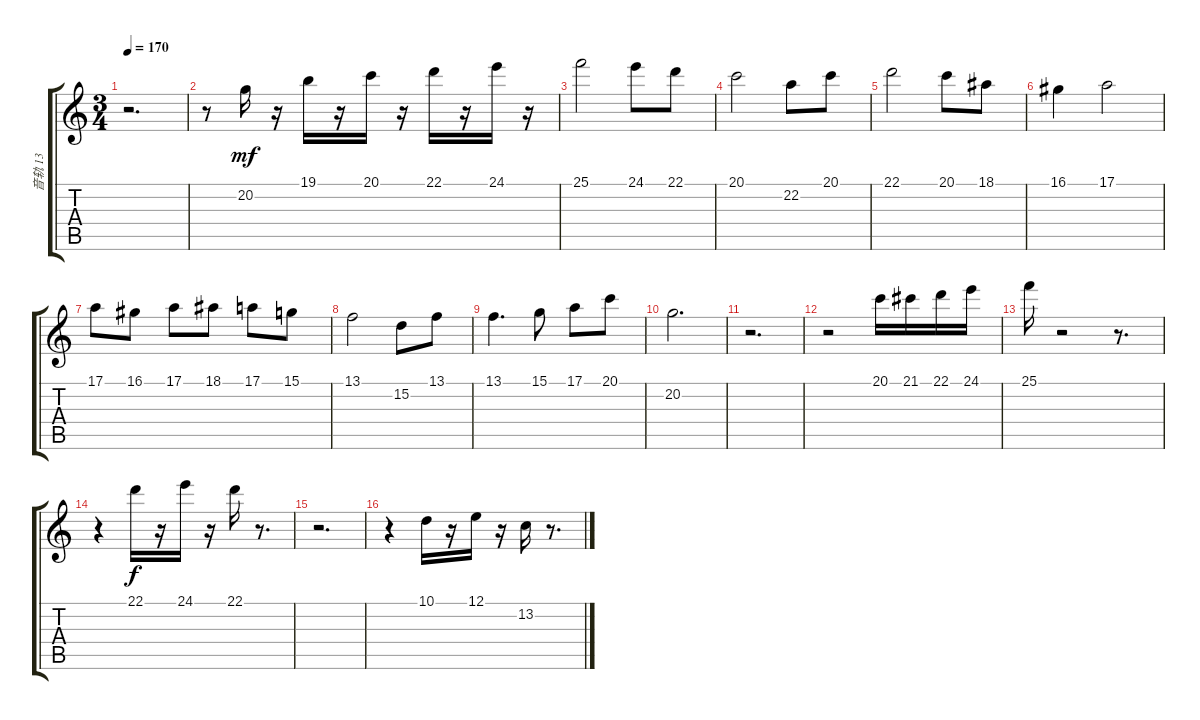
\track ("音轨 13" "音轨 13") {instrument piccolo}
\staff {score tabs}
\tuning (E4 B3 G3 D3 A2 E2) {hide}
\ts (3 4)
\tempo 170
\clef g2
\ks c
r.2{d dy mf} |
r.8 20.2.16 r.16 19.1.16 r.16 20.1.16 r.16 22.1.16 r.16 24.1.16 r.16 |
25.1.2 24.1.8 22.1.8 |
20.1.2 22.2.8 20.1.8 |
22.1.2 20.1.8 18.1.8 |
16.1.4 17.1.2 |
17.1.8 16.1.8 17.1.8 18.1.8 17.1.8 15.1.8 |
13.1.2 15.2.8 13.1.8 |
13.1.4{d} 15.1.8 17.1.8 20.1.8 |
20.2.2{d} |
r.2{d} |
r.2 20.1.16 21.1.16 22.1.16 24.1.16 |
25.1.16 r.2 r.8{d} |
r.4 22.1.16{dy f} r.16 24.1.16 r.16 22.1.16 r.8{d} |
r.2{d} |
r.4 10.1.16 r.16 12.1.16 r.16 13.2.16 r.8{d}
